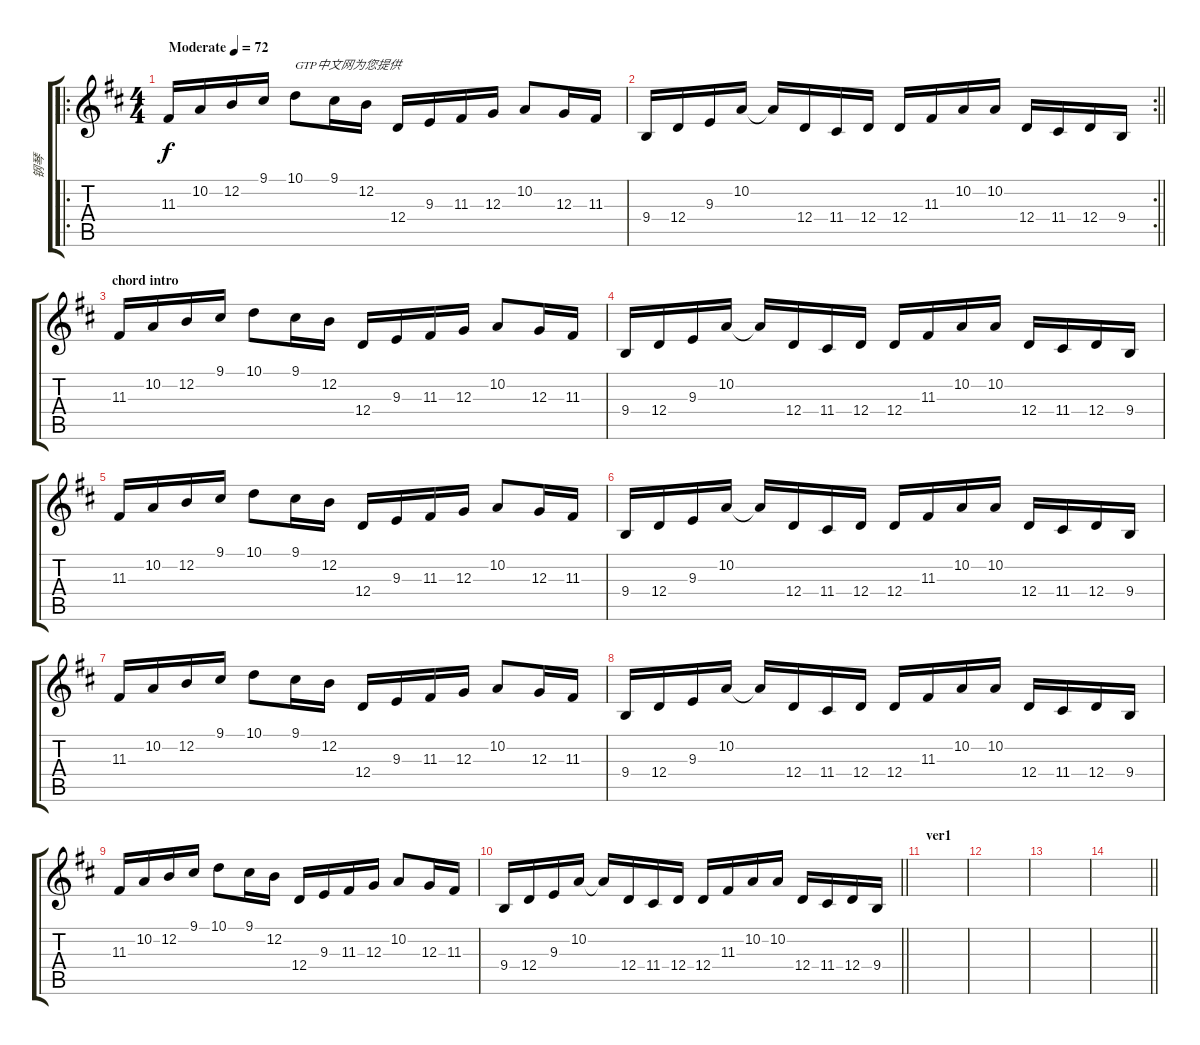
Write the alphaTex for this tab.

\track ("钢琴" "钢琴") {instrument acousticgrandpiano}
\staff {score tabs}
\tuning (E4 B3 G3 D3 A2 E2) {hide}
\ro
\ts (4 4)
\tempo (72 "Moderate")
\clef g2
\ks d
11.3.16{dy f instrument acousticgrandpiano} 10.2.16 12.2.16 9.1.16 10.1.8{txt "GTP中文网为您提供"} 9.1.16 12.2.16 12.4.16 9.3.16 11.3.16 12.3.16 10.2.8 12.3.16 11.3.16 |
\rc 2
\barLineRight lightlight
9.4.16 12.4.16 9.3.16 10.2.16 10.2{t}.16 12.4.16 11.4.16 12.4.16 12.4.16 11.3.16 10.2.16 10.2.16 12.4.16 11.4.16 12.4.16 9.4.16 |
\section ("" "chord intro")
11.3.16{volume 10} 10.2.16 12.2.16 9.1.16 10.1.8 9.1.16 12.2.16 12.4.16 9.3.16 11.3.16 12.3.16 10.2.8 12.3.16 11.3.16 |
9.4.16 12.4.16 9.3.16 10.2.16 10.2{t}.16 12.4.16 11.4.16 12.4.16 12.4.16 11.3.16 10.2.16 10.2.16 12.4.16 11.4.16 12.4.16 9.4.16 |
11.3.16 10.2.16 12.2.16 9.1.16 10.1.8 9.1.16 12.2.16 12.4.16 9.3.16 11.3.16 12.3.16 10.2.8 12.3.16 11.3.16 |
9.4.16 12.4.16 9.3.16 10.2.16 10.2{t}.16 12.4.16 11.4.16 12.4.16 12.4.16 11.3.16 10.2.16 10.2.16 12.4.16 11.4.16 12.4.16 9.4.16 |
11.3.16 10.2.16 12.2.16 9.1.16 10.1.8 9.1.16 12.2.16 12.4.16 9.3.16 11.3.16 12.3.16 10.2.8 12.3.16 11.3.16 |
9.4.16 12.4.16 9.3.16 10.2.16 10.2{t}.16 12.4.16 11.4.16 12.4.16 12.4.16 11.3.16 10.2.16 10.2.16 12.4.16 11.4.16 12.4.16 9.4.16 |
11.3.16 10.2.16 12.2.16 9.1.16 10.1.8 9.1.16 12.2.16 12.4.16 9.3.16 11.3.16 12.3.16 10.2.8 12.3.16 11.3.16 |
\barLineRight lightlight
9.4.16 12.4.16 9.3.16 10.2.16 10.2{t}.16 12.4.16 11.4.16 12.4.16 12.4.16 11.3.16 10.2.16 10.2.16 12.4.16 11.4.16 12.4.16 9.4.16 |
\section ("" "ver1")
|
|
|
\barLineRight lightlight
